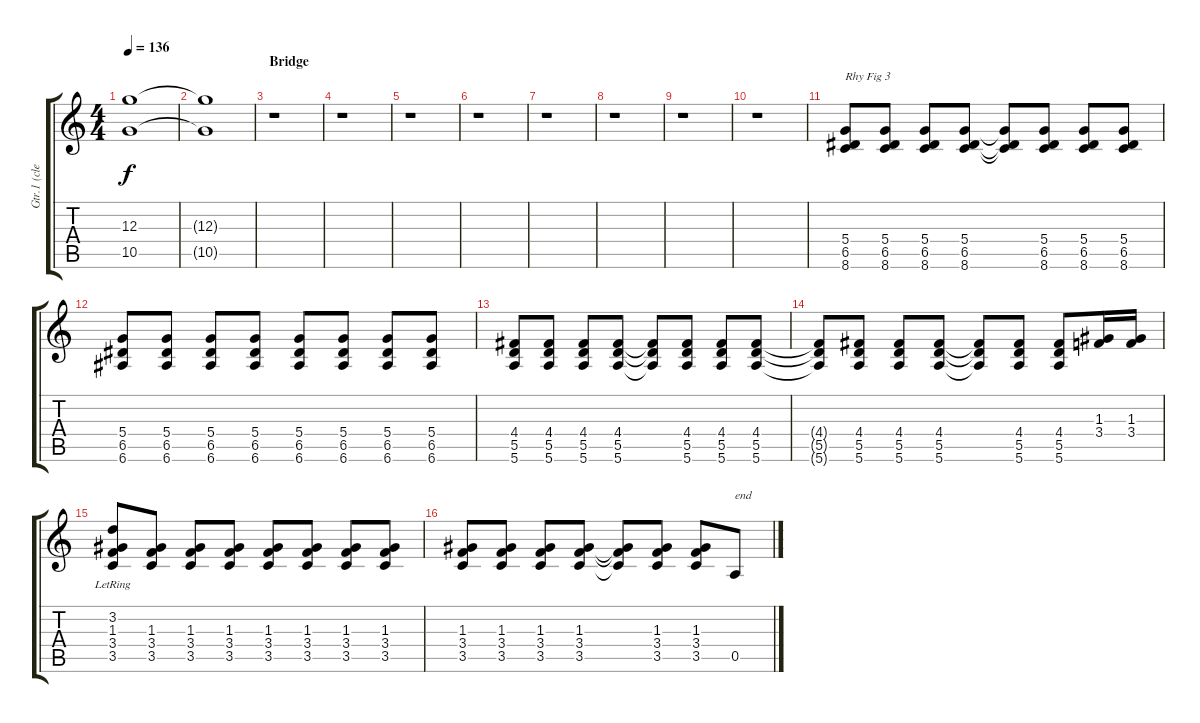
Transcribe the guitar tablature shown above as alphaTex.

\track ("Gtr.1 (clean)" "Gtr.1 (cle") {instrument electricguitarclean}
\staff {score tabs}
\tuning (E4 B3 G3 D3 A2 E2) {hide}
\ts (4 4)
\tempo 136
\clef g2
\ks c
(12.3{t} 10.5{t}).1{dy f} |
(12.3{t} 10.5{t}).1 |
\section ("" "Bridge")
r.1 |
r.1 |
r.1 |
r.1 |
r.1 |
r.1 |
r.1 |
r.1 |
(5.4 6.5 8.6).8{txt "Rhy Fig 3" instrument electricguitarclean} (5.4 6.5 8.6).8 (5.4 6.5 8.6).8 (5.4 6.5 8.6).8 (5.4{t} 6.5{t} 8.6{t}).8 (5.4 6.5 8.6).8 (5.4 6.5 8.6).8 (5.4 6.5 8.6).8 |
(5.4 6.5 6.6).8 (5.4 6.5 6.6).8 (5.4 6.5 6.6).8 (5.4 6.5 6.6).8 (5.4 6.5 6.6).8 (5.4 6.5 6.6).8 (5.4 6.5 6.6).8 (5.4 6.5 6.6).8 |
(4.4 5.5 5.6).8 (4.4 5.5 5.6).8 (4.4 5.5 5.6).8 (4.4 5.5 5.6).8 (4.4{t} 5.5{t} 5.6{t}).8 (4.4 5.5 5.6).8 (4.4 5.5 5.6).8 (4.4 5.5 5.6).8 |
(4.4{t} 5.5{t} 5.6{t}).8 (4.4 5.5 5.6).8 (4.4 5.5 5.6).8 (4.4 5.5 5.6).8 (4.4{t} 5.5{t} 5.6{t}).8 (4.4 5.5 5.6).8 (4.4 5.5 5.6).8 (1.3 3.4).16 (1.3 3.4).16 |
(3.2{lr} 1.3 3.4 3.5).8 (1.3 3.4 3.5).8 (1.3 3.4 3.5).8 (1.3 3.4 3.5).8 (1.3 3.4 3.5).8 (1.3 3.4 3.5).8 (1.3 3.4 3.5).8 (1.3 3.4 3.5).8 |
(1.3 3.4 3.5).8 (1.3 3.4 3.5).8 (1.3 3.4 3.5).8 (1.3 3.4 3.5).8 (1.3{t} 3.4{t} 3.5{t}).8 (1.3 3.4 3.5).8 (1.3 3.4 3.5).8 0.5.8{txt "end"}
